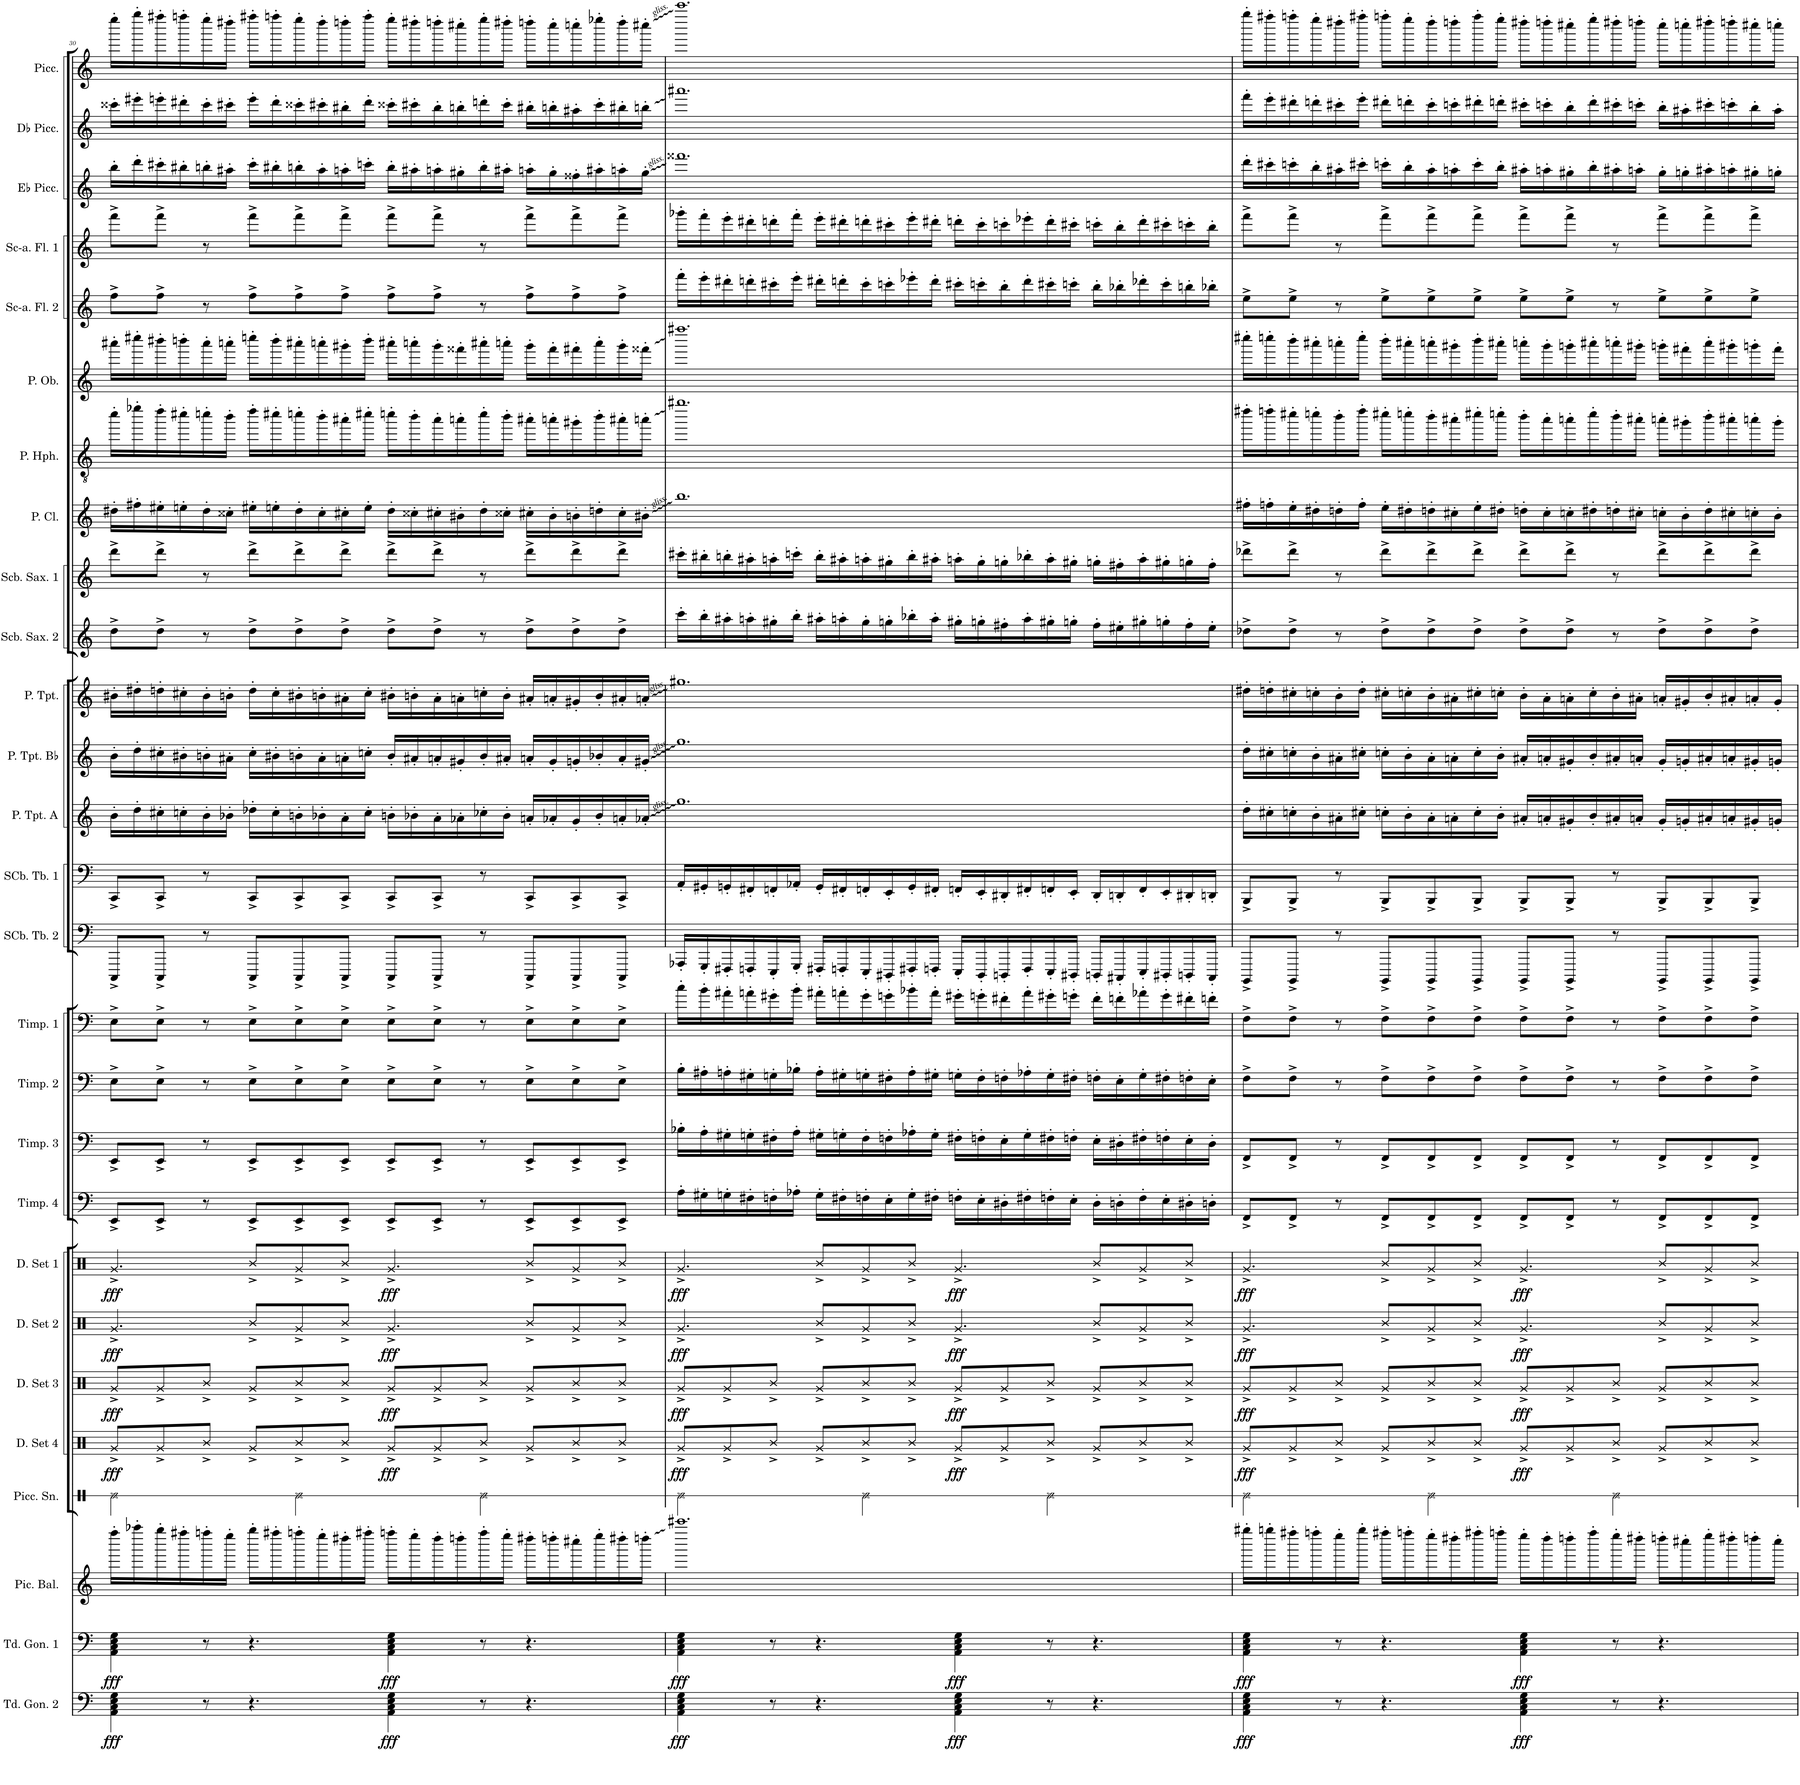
**kern	**dynam	**kern	**dynam	**kern	**kern	**kern	**dynam	**kern	**dynam	**kern	**dynam	**kern	**dynam	**kern	**kern	**kern	**kern	**kern	**kern	**kern	**kern	**kern	**kern	**kern	**kern	**kern	**kern	**kern	**kern	**kern	**kern	**kern
*part27	*part27	*part26	*part26	*part25	*part24	*part23	*part23	*part22	*part22	*part21	*part21	*part20	*part20	*part19	*part18	*part17	*part16	*part15	*part14	*part13	*part12	*part11	*part10	*part9	*part8	*part7	*part6	*part5	*part4	*part3	*part2	*part1
*staff27	*staff27	*staff26	*staff26	*staff25	*staff24	*staff23	*staff23	*staff22	*staff22	*staff21	*staff21	*staff20	*staff20	*staff19	*staff18	*staff17	*staff16	*staff15	*staff14	*staff13	*staff12	*staff11	*staff10	*staff9	*staff8	*staff7	*staff6	*staff5	*staff4	*staff3	*staff2	*staff1
*I"Tuned Gongs 2	*	*I"Tuned Gongs 1	*	*I"Piccolo Balalaika	*I"Piccolo Snare	*I"Drumset 4	*	*I"Drumset 3	*	*I"Drumset 2	*	*I"Drumset 1	*	*I"Timpani 4	*I"Timpani 3	*I"Timpani 2	*I"Timpani 1	*I"Sub-Contrabass Tuba 2	*I"Sub-Contrabass Tuba 1	*I"Piccolo Trumpet in A	*I"Piccolo Trumpet in Bb	*I"Piccolo Trumpet	*I"Subcontrabass Saxophone 2	*I"Subcontrabass Saxophone 1	*I"Piccolo Clarinet	*I"Piccolo Heckelphone	*I"Piccolo Oboe	*I"Sub Contra-alto Flute 2	*I"Sub Contra-alto Flute 1	*I"Eb Piccolo	*I"Db Piccolo	*I"Piccolo
*I'Td. Gon. 2	*	*I'Td. Gon. 1	*	*I'Pic. Bal.	*I'Picc. Sn.	*I'D. Set 4	*	*I'D. Set 3	*	*I'D. Set 2	*	*I'D. Set 1	*	*I'Timp. 4	*I'Timp. 3	*I'Timp. 2	*I'Timp. 1	*I'SCb. Tb. 2	*I'SCb. Tb. 1	*I'P. Tpt. A	*I'P. Tpt. Bb	*I'P. Tpt.	*I'Scb. Sax. 2	*I'Scb. Sax. 1	*I'P. Cl.	*I'P. Hph.	*I'P. Ob.	*I'Sc-a. Fl. 2	*I'Sc-a. Fl. 1	*I'Eb Picc.	*I'Db Picc.	*I'Picc.
!!LO:PB:g=z
*clefF4	*	*clefF4	*	*clefG2	*clefX	*clefX	*	*clefX	*	*clefX	*	*clefX	*	*clefF4	*clefF4	*clefF4	*clefF4	*clefF4	*clefF4	*clefG2	*clefG2	*clefG2	*clefG2	*clefG2	*clefG2	*clefGv2	*clefG2	*clefG2	*clefG2	*clefG2	*clefG2	*clefG2
*	*	*	*	*	*	*	*	*	*	*	*	*	*	*	*	*	*	*	*	*Trd-5c-9	*Trd-6c-10	*Trd-6c-10	*Trd22c38	*Trd22c38	*Trd-5c-8	*	*Trd-2c-3	*Trd17c29	*Trd17c29	*Trd-9c-15	*Trd-8c-13	*Trd-7c-12
*k[]	*	*k[]	*	*k[]	*k[]	*k[]	*	*k[]	*	*k[]	*	*k[]	*	*k[]	*k[]	*k[]	*k[]	*k[]	*k[]	*k[]	*k[]	*k[]	*k[]	*k[]	*k[]	*k[]	*k[]	*k[]	*k[]	*k[]	*k[]	*k[]
*M12/8	*	*M12/8	*	*M12/8	*M12/8	*M12/8	*	*M12/8	*	*M12/8	*	*M12/8	*	*M12/8	*M12/8	*M12/8	*M12/8	*M12/8	*M12/8	*M12/8	*M12/8	*M12/8	*M12/8	*M12/8	*M12/8	*M12/8	*M12/8	*M12/8	*M12/8	*M12/8	*M12/8	*M12/8
=30	=30	=30	=30	=30	=30	=30	=30	=30	=30	=30	=30	=30	=30	=30	=30	=30	=30	=30	=30	=30	=30	=30	=30	=30	=30	=30	=30	=30	=30	=30	=30	=30
!	!LO:DY:b	!	!LO:DY:b	!	!	!	!LO:DY:b	!	!LO:DY:b	!	!LO:DY:b	!	!LO:DY:b	!	!	!	!	!	!	!	!	!	!	!	!	!	!	!	!	!	!	!
4AA\ 4C\ 4E\ 4G\	fff	4AA\ 4C\ 4E\ 4G\	fff	16ffff'\LL	2Re\	8Rg^/L	fff	8Rg^/L	fff	4.Rg^/	fff	4.Rg^/	fff	8EE^/L	8EE^/L	8E^\L	8E^\L	8CCC^/L	8CC^/L	16b'\LL	16b'\LL	16b#X'\LL	8dd^\L	8ddd^\L	16dd#X'\LL	16ccc'\LL	16aaa#X'\LL	8ff^\L	8fff^\L	16bb'\LL	16ccc##X'\LL	16eeee'\LL
.	.	.	.	16aaaa-X'\	.	.	.	.	.	.	.	.	.	.	.	.	.	.	.	16dd'\	16dd'\	16dd#X'\	.	.	16ff#X'\	16eee-X'\	16cccc#X'\	.	.	16ddd'\	16eee#X'\	16gggg'\
.	.	.	.	16gggg'\	.	8Rg^/	.	8Rg^/	.	.	.	.	.	8EE^/J	8EE^/J	8E^\J	8E^\J	8CCC^/J	8CC^/J	16cc#X'\	16cc#X'\	16ddn'\	8dd^\J	8ddd^\J	16ee#X'\	16ddd'\	16bbb#X'\	8ff^\J	8fff^\J	16ccc#X'\	16eeen'\	16ffff#X'\
.	.	.	.	16ffff#X'\	.	.	.	.	.	.	.	.	.	.	.	.	.	.	.	16ccn'\	16b#X'\	16cc#X'\	.	.	16een'\	16ccc#X'\	16bbbn'\	.	.	16bb#X'\	16ddd#X'\	16ffffn'\
8r	.	8r	.	16ffffn'\	.	8R^/J	.	8R^/J	.	.	.	.	.	8r	8r	8r	8r	8r	8r	16b'\	16bn'\	16b#'\	8r	8r	16dd#'\	16cccn'\	16aaa#'\	8r	8r	16bbn'\	16ccc##'\	16eeee'\
.	.	.	.	16eeee'\JJ	.	.	.	.	.	.	.	.	.	.	.	.	.	.	.	16b-X'\JJ	16a#X'\JJ	16bn'\JJ	.	.	16cc##X'\JJ	16bb'\JJ	16aaan'\JJ	.	.	16aa#X'\JJ	16ccc#X'\JJ	16dddd#X'\JJ
4.r	.	4.r	.	16gggg'\LL	.	8Rg^/L	.	8Rg^/L	.	8R^/L	.	8R^/L	.	8EE^/L	8EE^/L	8E^\L	8E^\L	8CCC^/L	8CC^/L	16dd-X'\LL	16cc#'\LL	16dd'\LL	8dd^\L	8ddd^\L	16ee#X'\LL	16ddd'\LL	16ccccn'\LL	8ff^\L	8fff^\L	16ccc#'\LL	16eee'\LL	16ffff#X'\LL
.	.	.	.	16ffff#X'\	.	.	.	.	.	.	.	.	.	.	.	.	.	.	.	16cc'\	16b#X'\	16cc#'\	.	.	16een'\	16ccc#X'\	16bbb'\	.	.	16bb#X'\	16ddd#'\	16ffffn'\
.	.	.	.	16ffffn'\	2Re\	8R^/	.	8R^/	.	8Rg^/	.	8Rg^/	.	8EE^/	8EE^/	8E^\	8E^\	8CCC^/	8CC^/	16bn'\	16bn'\	16b#X'\	8dd^\	8ddd^\	16dd#'\	16cccn'\	16aaa#X'\	8ff^\	8fff^\	16bbn'\	16ccc##X'\	16eeee'\
.	.	.	.	16eeee'\	.	.	.	.	.	.	.	.	.	.	.	.	.	.	.	16b-X'\	16a#'\	16bn'\	.	.	16cc##'\	16bb'\	16aaan'\	.	.	16aa#'\	16ccc#X'\	16dddd#'\
.	.	.	.	16dddd#X'\	.	8R^/J	.	8R^/J	.	8R^/J	.	8R^/J	.	8EE^/J	8EE^/J	8E^\J	8E^\J	8CCC^/J	8CC^/J	16a'\	16an'\	16a#X'\	8dd^\J	8ddd^\J	16cc#X'\	16aa#X'\	16ggg#X'\	8ff^\J	8fff^\J	16aan'\	16bb#X'\	16ddddn'\
.	.	.	.	16ffff#X'\JJ	.	.	.	.	.	.	.	.	.	.	.	.	.	.	.	16cc'\JJ	16ccn'\JJ	16cc#'\JJ	.	.	16ee'\JJ	16ccc#X'\JJ	16bbb'\JJ	.	.	16cccn'\JJ	16ddd#'\JJ	16ffff'\JJ
!	!LO:DY:b	!	!LO:DY:b	!	!	!	!LO:DY:b	!	!LO:DY:b	!	!LO:DY:b	!	!LO:DY:b	!	!	!	!	!	!	!	!	!	!	!	!	!	!	!	!	!	!	!
4AA\ 4C\ 4E\ 4G\	fff	4AA\ 4C\ 4E\ 4G\	fff	16ffffn'\LL	.	8Rg^/L	fff	8Rg^/L	fff	4.Rg^/	fff	4.Rg^/	fff	8EE^/L	8EE^/L	8E^\L	8E^\L	8CCC^/L	8CC^/L	16bn'\LL	16b'/LL	16b#X'\LL	8dd^\L	8ddd^\L	16dd#'\LL	16cccn'\LL	16aaa#X'\LL	8ff^\L	8fff^\L	16bb'\LL	16ccc##X'\LL	16eeee'\LL
.	.	.	.	16eeee'\	.	.	.	.	.	.	.	.	.	.	.	.	.	.	.	16b-X'\	16a#X'/	16bn'\	.	.	16cc##X'\	16bb'\	16aaan'\	.	.	16aa#X'\	16ccc#X'\	16dddd#X'\
.	.	.	.	16dddd#'\	.	8Rg^/	.	8Rg^/	.	.	.	.	.	8EE^/J	8EE^/J	8E^\J	8E^\J	8CCC^/J	8CC^/J	16a'\	16an'/	16a#'\	8dd^\J	8ddd^\J	16cc#X'\	16aa#'\	16ggg#'\	8ff^\J	8fff^\J	16aan'\	16bb#'\	16ddddn'\
.	.	.	.	16ddddn'\	.	.	.	.	.	.	.	.	.	.	.	.	.	.	.	16a-X'\	16g#X'/	16an'\	.	.	16b#X'\	16aan'\	16fff##X'\	.	.	16gg#X'\	16bbn'\	16cccc#X'\
8r	.	8r	.	16ffff'\	2Re\	8R^/J	.	8R^/J	.	.	.	.	.	8r	8r	8r	8r	8r	8r	16cc-X'\	16b'/	16ccn'\	8r	8r	16dd#'\	16ccc'\	16aaa#X'\	8r	8r	16bb'\	16dddn'\	16eeee'\
.	.	.	.	16eeee'\JJ	.	.	.	.	.	.	.	.	.	.	.	.	.	.	.	16b-'\JJ	16a#X'/JJ	16b'\JJ	.	.	16cc##X'\JJ	16bb'\JJ	16aaan'\JJ	.	.	16aa#X'\JJ	16ccc#'\JJ	16dddd#X'\JJ
4.r	.	4.r	.	16dddd#X'\LL	.	8Rg^/L	.	8Rg^/L	.	8R^/L	.	8R^/L	.	8EE^/L	8EE^/L	8E^\L	8E^\L	8CCC^/L	8CC^/L	16an'/LL	16an'/LL	16a#X'/LL	8dd^\L	8ddd^\L	16cc#X'\LL	16aa#X'\LL	16ggg#'\LL	8ff^\L	8fff^\L	16aan'\LL	16bb#X'\LL	16ddddn'\LL
.	.	.	.	16ddddn'\	.	.	.	.	.	.	.	.	.	.	.	.	.	.	.	16a-X'/	16g#'/	16an'/	.	.	16b#'\	16aan'\	16fff##'\	.	.	16gg#'\	16bbn'\	16cccc#'\
.	.	.	.	16cccc#X'\	.	8R^/	.	8R^/	.	8Rg^/	.	8Rg^/	.	8EE^/	8EE^/	8E^\	8E^\	8CCC^/	8CC^/	16g'/	16gn'/	16g#X'/	8dd^\	8ddd^\	16bn'\	16gg#X'\	16fff#X'\	8ff^\	8fff^\	16ff##X'\	16aa#X'\	16ccccn'\
.	.	.	.	16eeee'\	.	.	.	.	.	.	.	.	.	.	.	.	.	.	.	16b-'/	16b-X'/	16b'/	.	.	16ddn'\	16bb'\	16aaa'\	.	.	16aa#X'\	16ccc#'\	16eeee-X'\
.	.	.	.	16dddd#X'\	.	8R^/J	.	8R^/J	.	8R^/J	.	8R^/J	.	8EE^/J	8EE^/J	8E^\J	8E^\J	8CCC^/J	8CC^/J	16an'/	16a'/	16a#X'/	8dd^\J	8ddd^\J	16cc#'\	16aa#X'\	16ggg#'\	8ff^\J	8fff^\J	16aan'\	16bb#X'\	16dddd'\
.	.	.	.	16ddddn'\JJ	.	.	.	.	.	.	.	.	.	.	.	.	.	.	.	16a-X'/JJ	16g#X'/JJ	16an'/JJ	.	.	16b#X'\JJ	16aan'\JJ	16fff##X'\JJ	.	.	16gg#'\JJ	16bbn'\JJ	16cccc#X'\JJ
=31	=31	=31	=31	=31	=31	=31	=31	=31	=31	=31	=31	=31	=31	=31	=31	=31	=31	=31	=31	=31	=31	=31	=31	=31	=31	=31	=31	=31	=31	=31	=31	=31
!	!LO:DY:b	!	!LO:DY:b	!	!	!	!LO:DY:b	!	!LO:DY:b	!	!LO:DY:b	!	!LO:DY:b	!	!	!	!	!	!	!	!	!	!	!	!	!	!	!	!	!	!	!
4AA\ 4C\ 4E\ 4G\	fff	4AA\ 4C\ 4E\ 4G\	fff	1.ccccc#X	2Re\	8Rg^/L	fff	8Rg^/L	fff	4.Rg^/	fff	4.Rg^/	fff	16A'\LL	16B-X'\LL	16B'\LL	16cc'\LL	16AAA-X'/LL	16AA'/LL	1.gg	1.gg	1.gg#X	16ccc'\LL	16ccc#X'\LL	1.bb	1.ggg#X	1.ffff#X	16fff'\LL	16ggg-X'\LL	1.fff##X	1.aaa#X	1.ccccc
.	.	.	.	.	.	.	.	.	.	.	.	.	.	16G#X'\	16A'\	16A#X'\	16b'\	16GGG'/	16GG#X'/	.	.	.	16bb'\	16bb#X'\	.	.	.	16eee'\	16fff'\	.	.	.
.	.	.	.	.	.	8Rg^/	.	8Rg^/	.	.	.	.	.	16Gn'\	16G#X'\	16An'\	16a#X'\	16FFF#X'/	16GGn'/	.	.	.	16aa#X'\	16bbn'\	.	.	.	16ddd#X'\	16eee'\	.	.	.
.	.	.	.	.	.	.	.	.	.	.	.	.	.	16F#X'\	16Gn'\	16G#X'\	16an'\	16FFFn'/	16FF#X'/	.	.	.	16aan'\	16aa#X'\	.	.	.	16dddn'\	16ddd#X'\	.	.	.
8r	.	8r	.	.	.	8R^/J	.	8R^/J	.	.	.	.	.	16Fn'\	16F#X'\	16Gn'\	16g#X'\	16EEE'/	16FFn'/	.	.	.	16gg#X'\	16aan'\	.	.	.	16ccc#X'\	16dddn'\	.	.	.
.	.	.	.	.	.	.	.	.	.	.	.	.	.	16A-X'\JJ	16A'\JJ	16B-X'\JJ	16b'\JJ	16GGG'/JJ	16AA-X'/JJ	.	.	.	16bb'\JJ	16cccn'\JJ	.	.	.	16eee'\JJ	16fff'\JJ	.	.	.
4.r	.	4.r	.	.	.	8Rg^/L	.	8Rg^/L	.	8R^/L	.	8R^/L	.	16G'\LL	16G#X'\LL	16A'\LL	16a#X'\LL	16FFF#X'/LL	16GG'/LL	.	.	.	16aa#X'\LL	16bb'\LL	.	.	.	16ddd#X'\LL	16eee'\LL	.	.	.
.	.	.	.	.	.	.	.	.	.	.	.	.	.	16F#X'\	16Gn'\	16G#X'\	16an'\	16FFFn'/	16FF#X'/	.	.	.	16aan'\	16aa#X'\	.	.	.	16dddn'\	16ddd#X'\	.	.	.
.	.	.	.	.	2Re\	8R^/	.	8R^/	.	8Rg^/	.	8Rg^/	.	16Fn'\	16F#'\	16Gn'\	16g#'\	16EEE'/	16FFn'/	.	.	.	16gg#'\	16aan'\	.	.	.	16ccc#'\	16dddn'\	.	.	.
.	.	.	.	.	.	.	.	.	.	.	.	.	.	16E'\	16Fn'\	16F#X'\	16gn'\	16DDD#X'/	16EE'/	.	.	.	16ggn'\	16gg#X'\	.	.	.	16cccn'\	16ccc#X'\	.	.	.
.	.	.	.	.	.	8R^/J	.	8R^/J	.	8R^/J	.	8R^/J	.	16G'\	16A-X'\	16A'\	16b-X'\	16FFF#X'/	16GG'/	.	.	.	16bb-X'\	16bb'\	.	.	.	16eee-X'\	16eee'\	.	.	.
.	.	.	.	.	.	.	.	.	.	.	.	.	.	16F#X'\JJ	16G'\JJ	16G#X'\JJ	16a'\JJ	16FFFn'/JJ	16FF#X'/JJ	.	.	.	16aa'\JJ	16aa#X'\JJ	.	.	.	16ddd'\JJ	16ddd#X'\JJ	.	.	.
!	!LO:DY:b	!	!LO:DY:b	!	!	!	!LO:DY:b	!	!LO:DY:b	!	!LO:DY:b	!	!LO:DY:b	!	!	!	!	!	!	!	!	!	!	!	!	!	!	!	!	!	!	!
4AA\ 4C\ 4E\ 4G\	fff	4AA\ 4C\ 4E\ 4G\	fff	.	.	8Rg^/L	fff	8Rg^/L	fff	4.Rg^/	fff	4.Rg^/	fff	16Fn'\LL	16F#X'\LL	16Gn'\LL	16g#X'\LL	16EEE'/LL	16FFn'/LL	.	.	.	16gg#X'\LL	16aan'\LL	.	.	.	16ccc#X'\LL	16dddn'\LL	.	.	.
.	.	.	.	.	.	.	.	.	.	.	.	.	.	16E'\	16Fn'\	16F#'\	16gn'\	16DDD#'/	16EE'/	.	.	.	16ggn'\	16gg#'\	.	.	.	16cccn'\	16ccc#'\	.	.	.
.	.	.	.	.	.	8Rg^/	.	8Rg^/	.	.	.	.	.	16D#X'\	16E'\	16Fn'\	16f#X'\	16DDDn'/	16DD#X'/	.	.	.	16ff#X'\	16ggn'\	.	.	.	16bb'\	16cccn'\	.	.	.
.	.	.	.	.	.	.	.	.	.	.	.	.	.	16F#X'\	16G'\	16A-X'\	16a'\	16FFF'/	16FF#X'/	.	.	.	16aa'\	16bb-X'\	.	.	.	16ddd'\	16eee-X'\	.	.	.
8r	.	8r	.	.	2Re\	8R^/J	.	8R^/J	.	.	.	.	.	16Fn'\	16F#X'\	16G'\	16g#X'\	16EEE'/	16FFn'/	.	.	.	16gg#X'\	16aa'\	.	.	.	16ccc#X'\	16ddd'\	.	.	.
.	.	.	.	.	.	.	.	.	.	.	.	.	.	16E'\JJ	16Fn'\JJ	16F#X'\JJ	16gn'\JJ	16DDD#X'/JJ	16EE'/JJ	.	.	.	16ggn'\JJ	16gg#X'\JJ	.	.	.	16cccn'\JJ	16ccc#X'\JJ	.	.	.
4.r	.	4.r	.	.	.	8Rg^/L	.	8Rg^/L	.	8R^/L	.	8R^/L	.	16D#'\LL	16E'\LL	16Fn'\LL	16f#'\LL	16DDDn'/LL	16DD#'/LL	.	.	.	16ff#'\LL	16ggn'\LL	.	.	.	16bb'\LL	16cccn'\LL	.	.	.
.	.	.	.	.	.	.	.	.	.	.	.	.	.	16Dn'\	16D#X'\	16E'\	16fn'\	16CCC#X'/	16DDn'/	.	.	.	16ee#X'\	16ff#X'\	.	.	.	16bb-X'\	16bb'\	.	.	.
.	.	.	.	.	.	8R^/	.	8R^/	.	8Rg^/	.	8Rg^/	.	16F'\	16F#X'\	16G'\	16a-X'\	16EEE'/	16FF'/	.	.	.	16gg#X'\	16aa'\	.	.	.	16ddd-X'\	16ddd'\	.	.	.
.	.	.	.	.	.	.	.	.	.	.	.	.	.	16E'\	16Fn'\	16F#X'\	16g'\	16DDD#X'/	16EE'/	.	.	.	16ggn'\	16gg#X'\	.	.	.	16ccc'\	16ccc#X'\	.	.	.
.	.	.	.	.	.	8R^/J	.	8R^/J	.	8R^/J	.	8R^/J	.	16D#X'\	16E'\	16Fn'\	16f#X'\	16DDDn'/	16DD#X'/	.	.	.	16ff#'\	16ggn'\	.	.	.	16bbn'\	16cccn'\	.	.	.
.	.	.	.	.	.	.	.	.	.	.	.	.	.	16Dn'\JJ	16D#'\JJ	16E'\JJ	16fn'\JJ	16CCC#'/JJ	16DDn'/JJ	.	.	.	16ee#'\JJ	16ff#'\JJ	.	.	.	16bb-X'\JJ	16bb'\JJ	.	.	.
=32	=32	=32	=32	=32	=32	=32	=32	=32	=32	=32	=32	=32	=32	=32	=32	=32	=32	=32	=32	=32	=32	=32	=32	=32	=32	=32	=32	=32	=32	=32	=32	=32
!	!LO:DY:b	!	!LO:DY:b	!	!	!	!LO:DY:b	!	!LO:DY:b	!	!LO:DY:b	!	!LO:DY:b	!	!	!	!	!	!	!	!	!	!	!	!	!	!	!	!	!	!	!
4AA\ 4C\ 4E\ 4G\	fff	4AA\ 4C\ 4E\ 4G\	fff	16gggg#X'\LL	2Re\	8Rg^/L	fff	8Rg^/L	fff	4.Rg^/	fff	4.Rg^/	fff	8FF^/L	8FF^/L	8F^\L	8F^\L	8BBBB^/L	8BBB^/L	16dd'\LL	16dd'\LL	16dd#X'\LL	8dd-X^\L	8ddd-X^\L	16ff#X'\LL	16ddd#X'\LL	16cccc#X'\LL	8ee^\L	8fff^\L	16ddd'\LL	16fff'\LL	16gggg'\LL
.	.	.	.	16ggggn'\	.	.	.	.	.	.	.	.	.	.	.	.	.	.	.	16cc#X'\	16cc#X'\	16ddn'\	.	.	16ffn'\	16dddn'\	16ccccn'\	.	.	16ccc#X'\	16eee'\	16ffff#X'\
.	.	.	.	16ffff#X'\	.	8Rg^/	.	8Rg^/	.	.	.	.	.	8FF^/J	8FF^/J	8F^\J	8F^\J	8BBBB^/J	8BBB^/J	16ccn'\	16ccn'\	16cc#X'\	8dd-^\J	8ddd-^\J	16ee'\	16ccc#X'\	16bbb'\	8ee^\J	8fff^\J	16cccn'\	16ddd#X'\	16ffffn'\
.	.	.	.	16ffffn'\	.	.	.	.	.	.	.	.	.	.	.	.	.	.	.	16b'\	16b'\	16ccn'\	.	.	16dd#X'\	16cccn'\	16aaa#X'\	.	.	16bb'\	16dddn'\	16eeee'\
8r	.	8r	.	16eeee'\	.	8R^/J	.	8R^/J	.	.	.	.	.	8r	8r	8r	8r	8r	8r	16a#X'\	16a#X'\	16b'\	8r	8r	16ddn'\	16bb'\	16aaan'\	8r	8r	16aa#X'\	16ccc#X'\	16dddd#X'\
.	.	.	.	16gggg'\JJ	.	.	.	.	.	.	.	.	.	.	.	.	.	.	.	16cc#X'\JJ	16cc#X'\JJ	16dd'\JJ	.	.	16ff'\JJ	16ddd'\JJ	16cccc'\JJ	.	.	16ccc#X'\JJ	16eee'\JJ	16ffff#X'\JJ
4.r	.	4.r	.	16ffff#X'\LL	.	8Rg^/L	.	8Rg^/L	.	8R^/L	.	8R^/L	.	8FF^/L	8FF^/L	8F^\L	8F^\L	8BBBB^/L	8BBB^/L	16ccn'\LL	16ccn'\LL	16cc#X'\LL	8dd-^\L	8ddd-^\L	16ee'\LL	16ccc#X'\LL	16bbb'\LL	8ee^\L	8fff^\L	16cccn'\LL	16ddd#X'\LL	16ffffn'\LL
.	.	.	.	16ffffn'\	.	.	.	.	.	.	.	.	.	.	.	.	.	.	.	16b'\	16b'\	16ccn'\	.	.	16dd#X'\	16cccn'\	16aaa#X'\	.	.	16bb'\	16dddn'\	16eeee'\
.	.	.	.	16eeee'\	2Re\	8R^/	.	8R^/	.	8Rg^/	.	8Rg^/	.	8FF^/	8FF^/	8F^\	8F^\	8BBBB^/	8BBB^/	16a#'\	16a#'\	16b'\	8dd-^\	8ddd-^\	16ddn'\	16bb'\	16aaan'\	8ee^\	8fff^\	16aa#'\	16ccc#'\	16dddd#'\
.	.	.	.	16dddd#X'\	.	.	.	.	.	.	.	.	.	.	.	.	.	.	.	16an'\	16an'\	16a#X'\	.	.	16cc#X'\	16aa#X'\	16ggg#X'\	.	.	16aan'\	16cccn'\	16ddddn'\
.	.	.	.	16ffff#X'\	.	8R^/J	.	8R^/J	.	8R^/J	.	8R^/J	.	8FF^/J	8FF^/J	8F^\J	8F^\J	8BBBB^/J	8BBB^/J	16cc'\	16cc'\	16cc#X'\	8dd-^\J	8ddd-^\J	16ee'\	16ccc#X'\	16bbb'\	8ee^\J	8fff^\J	16ccc'\	16ddd#X'\	16ffff'\
.	.	.	.	16ffffn'\JJ	.	.	.	.	.	.	.	.	.	.	.	.	.	.	.	16b'\JJ	16b'\JJ	16ccn'\JJ	.	.	16dd#X'\JJ	16cccn'\JJ	16aaa#X'\JJ	.	.	16bb'\JJ	16dddn'\JJ	16eeee'\JJ
!	!LO:DY:b	!	!LO:DY:b	!	!	!	!LO:DY:b	!	!LO:DY:b	!	!LO:DY:b	!	!LO:DY:b	!	!	!	!	!	!	!	!	!	!	!	!	!	!	!	!	!	!	!
4AA\ 4C\ 4E\ 4G\	fff	4AA\ 4C\ 4E\ 4G\	fff	16eeee'\LL	.	8Rg^/L	fff	8Rg^/L	fff	4.Rg^/	fff	4.Rg^/	fff	8FF^/L	8FF^/L	8F^\L	8F^\L	8BBBB^/L	8BBB^/L	16a#X'/LL	16a#X'/LL	16b'\LL	8dd-^\L	8ddd-^\L	16ddn'\LL	16bb'\LL	16aaan'\LL	8ee^\L	8fff^\L	16aa#X'\LL	16ccc#X'\LL	16dddd#X'\LL
.	.	.	.	16dddd#'\	.	.	.	.	.	.	.	.	.	.	.	.	.	.	.	16an'/	16an'/	16a#'\	.	.	16cc#'\	16aa#'\	16ggg#'\	.	.	16aan'\	16cccn'\	16ddddn'\
.	.	.	.	16ddddn'\	.	8Rg^/	.	8Rg^/	.	.	.	.	.	8FF^/J	8FF^/J	8F^\J	8F^\J	8BBBB^/J	8BBB^/J	16g#X'/	16g#X'/	16an'\	8dd-^\J	8ddd-^\J	16ccn'\	16aan'\	16gggn'\	8ee^\J	8fff^\J	16gg#X'\	16bb'\	16cccc#X'\
.	.	.	.	16ffff'\	.	.	.	.	.	.	.	.	.	.	.	.	.	.	.	16b'/	16b'/	16cc'\	.	.	16dd#X'\	16ccc'\	16aaa#X'\	.	.	16bb'\	16ddd'\	16eeee'\
8r	.	8r	.	16eeee'\	2Re\	8R^/J	.	8R^/J	.	.	.	.	.	8r	8r	8r	8r	8r	8r	16a#X'/	16a#X'/	16b'\	8r	8r	16ddn'\	16bb'\	16aaan'\	8r	8r	16aa#X'\	16ccc#X'\	16dddd#X'\
.	.	.	.	16dddd#X'\JJ	.	.	.	.	.	.	.	.	.	.	.	.	.	.	.	16an'/JJ	16an'/JJ	16a#X'\JJ	.	.	16cc#X'\JJ	16aa#X'\JJ	16ggg#X'\JJ	.	.	16aan'\JJ	16cccn'\JJ	16ddddn'\JJ
4.r	.	4.r	.	16ddddn'\LL	.	8Rg^/L	.	8Rg^/L	.	8R^/L	.	8R^/L	.	8FF^/L	8FF^/L	8F^\L	8F^\L	8BBBB^/L	8BBB^/L	16g#'/LL	16g#'/LL	16an'/LL	8dd-^\L	8ddd-^\L	16ccn'\LL	16aan'\LL	16gggn'\LL	8ee^\L	8fff^\L	16gg#'\LL	16bb'\LL	16cccc#'\LL
.	.	.	.	16cccc#X'\	.	.	.	.	.	.	.	.	.	.	.	.	.	.	.	16gn'/	16gn'/	16g#X'/	.	.	16b'\	16gg#X'\	16fff#X'\	.	.	16ggn'\	16aa#X'\	16ccccn'\
.	.	.	.	16eeee'\	.	8R^/	.	8R^/	.	8Rg^/	.	8Rg^/	.	8FF^/	8FF^/	8F^\	8F^\	8BBBB^/	8BBB^/	16a#X'/	16a#X'/	16b'/	8dd-^\	8ddd-^\	16dd'\	16bb'\	16aaa'\	8ee^\	8fff^\	16aa#X'\	16ccc#X'\	16dddd#X'\
.	.	.	.	16dddd#X'\	.	.	.	.	.	.	.	.	.	.	.	.	.	.	.	16an'/	16an'/	16a#X'/	.	.	16cc#X'\	16aa#X'\	16ggg#X'\	.	.	16aan'\	16cccn'\	16ddddn'\
.	.	.	.	16ddddn'\	.	8R^/J	.	8R^/J	.	8R^/J	.	8R^/J	.	8FF^/J	8FF^/J	8F^\J	8F^\J	8BBBB^/J	8BBB^/J	16g#X'/	16g#X'/	16an'/	8dd-^\J	8ddd-^\J	16ccn'\	16aan'\	16gggn'\	8ee^\J	8fff^\J	16gg#X'\	16bb'\	16cccc#X'\
.	.	.	.	16cccc#'\JJ	.	.	.	.	.	.	.	.	.	.	.	.	.	.	.	16gn'/JJ	16gn'/JJ	16g#'/JJ	.	.	16b'\JJ	16gg#'\JJ	16fff#'\JJ	.	.	16ggn'\JJ	16aa#'\JJ	16ccccn'\JJ
=	=	=	=	=	=	=	=	=	=	=	=	=	=	=	=	=	=	=	=	=	=	=	=	=	=	=	=	=	=	=	=	=
*-	*-	*-	*-	*-	*-	*-	*-	*-	*-	*-	*-	*-	*-	*-	*-	*-	*-	*-	*-	*-	*-	*-	*-	*-	*-	*-	*-	*-	*-	*-	*-	*-
